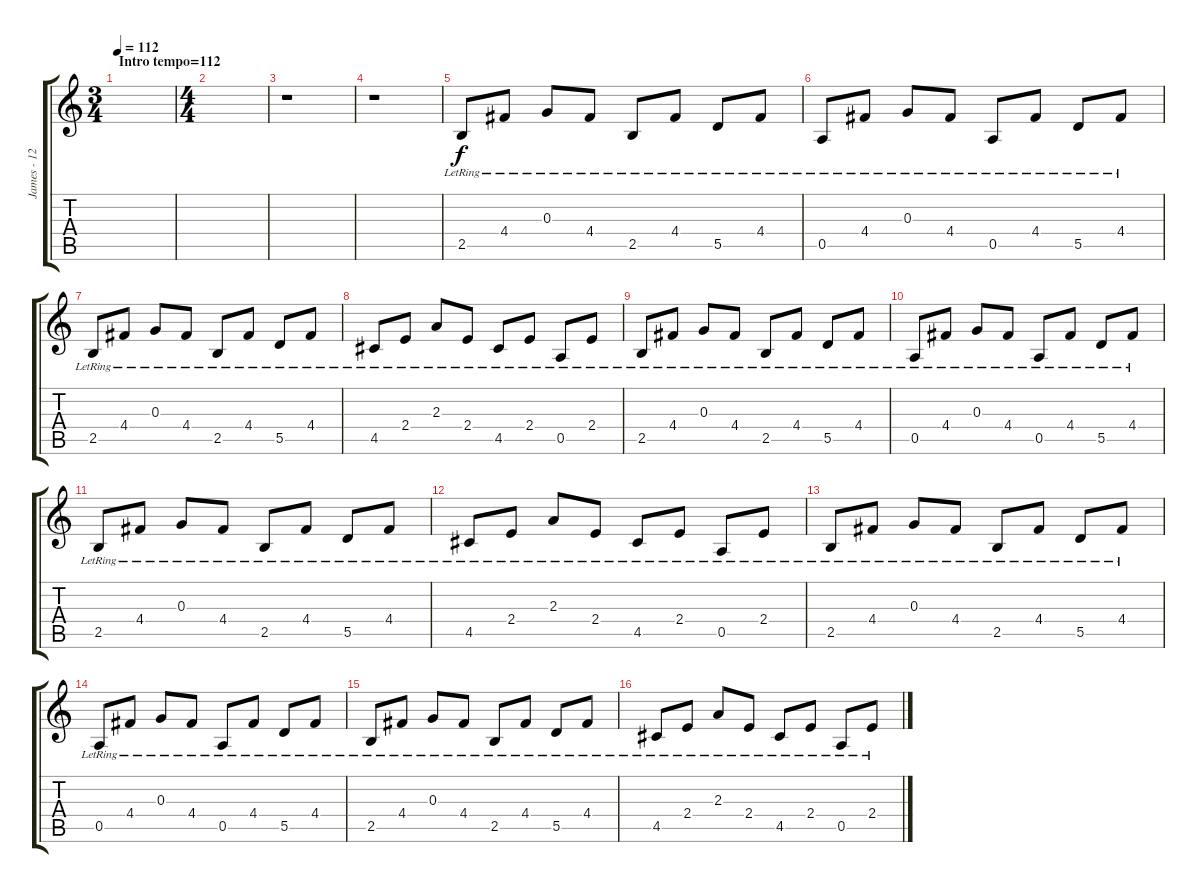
\track ("James - 12 String Acoustic" "James - 12") {instrument acousticguitarsteel}
\staff {score tabs}
\tuning (E4 B3 G3 D3 A2 E2) {hide}
\ts (3 4)
\section ("" "Intro tempo=112")
\tempo 112
\clef g2
\ks c
|
\ts (4 4)
|
r.1 |
r.1 |
2.5{lr}.8 4.4{lr}.8 0.3{lr}.8 4.4{lr}.8 2.5{lr}.8 4.4{lr}.8 5.5{lr}.8 4.4{lr}.8 |
0.5{lr}.8 4.4{lr}.8 0.3{lr}.8 4.4{lr}.8 0.5{lr}.8 4.4{lr}.8 5.5{lr}.8 4.4{lr}.8 |
2.5{lr}.8 4.4{lr}.8 0.3{lr}.8 4.4{lr}.8 2.5{lr}.8 4.4{lr}.8 5.5{lr}.8 4.4{lr}.8 |
4.5{lr}.8 2.4{lr}.8 2.3{lr}.8 2.4{lr}.8 4.5{lr}.8 2.4{lr}.8 0.5{lr}.8 2.4{lr}.8 |
2.5{lr}.8 4.4{lr}.8 0.3{lr}.8 4.4{lr}.8 2.5{lr}.8 4.4{lr}.8 5.5{lr}.8 4.4{lr}.8 |
0.5{lr}.8 4.4{lr}.8 0.3{lr}.8 4.4{lr}.8 0.5{lr}.8 4.4{lr}.8 5.5{lr}.8 4.4{lr}.8 |
2.5{lr}.8 4.4{lr}.8 0.3{lr}.8 4.4{lr}.8 2.5{lr}.8 4.4{lr}.8 5.5{lr}.8 4.4{lr}.8 |
4.5{lr}.8 2.4{lr}.8 2.3{lr}.8 2.4{lr}.8 4.5{lr}.8 2.4{lr}.8 0.5{lr}.8 2.4{lr}.8 |
2.5{lr}.8 4.4{lr}.8 0.3{lr}.8 4.4{lr}.8 2.5{lr}.8 4.4{lr}.8 5.5{lr}.8 4.4{lr}.8 |
0.5{lr}.8 4.4{lr}.8 0.3{lr}.8 4.4{lr}.8 0.5{lr}.8 4.4{lr}.8 5.5{lr}.8 4.4{lr}.8 |
2.5{lr}.8 4.4{lr}.8 0.3{lr}.8 4.4{lr}.8 2.5{lr}.8 4.4{lr}.8 5.5{lr}.8 4.4{lr}.8 |
4.5{lr}.8 2.4{lr}.8 2.3{lr}.8 2.4{lr}.8 4.5{lr}.8 2.4{lr}.8 0.5{lr}.8 2.4{lr}.8
